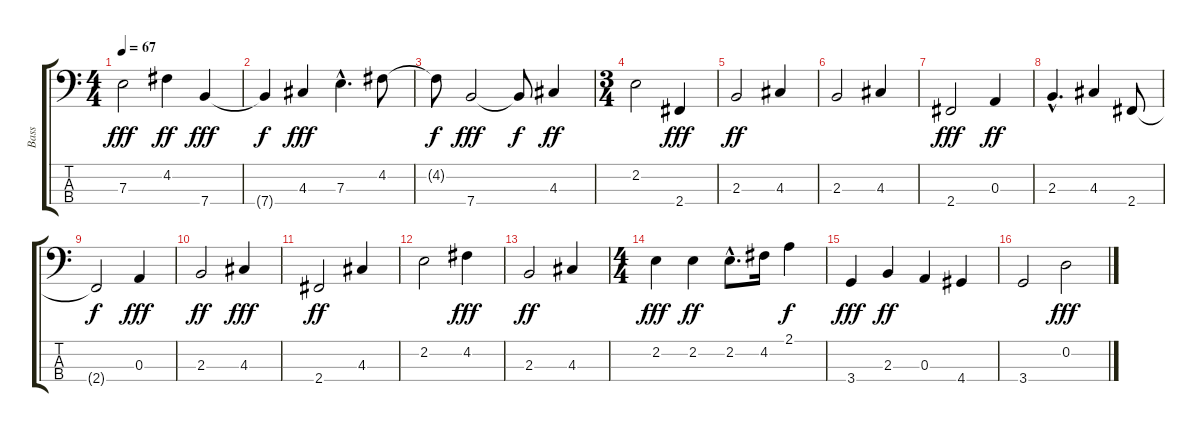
\track ("Bass" "Bass") {instrument electricbassfinger}
\staff {score tabs}
\tuning (G2 D2 A1 E1) {hide}
\ts (4 4)
\tempo 67
\clef f4
\ks c
7.3.2{dy fff} 4.2.4{dy ff} 7.4.4{dy fff} |
7.4{t}.4{dy f} 4.3.4{dy fff} 7.3{hac}.4{d} 4.2.8 |
4.2{t}.8{dy f} 7.4.2{dy fff} 7.4{t}.8{dy f} 4.3.4{dy ff} |
\ts (3 4)
2.2.2 2.4.4{dy fff} |
2.3.2{dy ff} 4.3.4 |
2.3.2 4.3.4 |
2.4.2{dy fff} 0.3.4{dy ff} |
2.3{hac}.4{d} 4.3.4 2.4.8 |
2.4{t}.2{dy f} 0.3.4{dy fff} |
2.3.2{dy ff} 4.3.4{dy fff} |
2.4.2{dy ff} 4.3.4 |
2.2.2 4.2.4{dy fff} |
2.3.2{dy ff} 4.3.4 |
\ts (4 4)
2.2.4{dy fff} 2.2.4{dy ff} 2.2{hac}.8{d} 4.2.16 2.1.4{dy f} |
3.4.4{dy fff} 2.3.4{dy ff} 0.3.4 4.4.4 |
3.4.2 0.2.2{dy fff}
